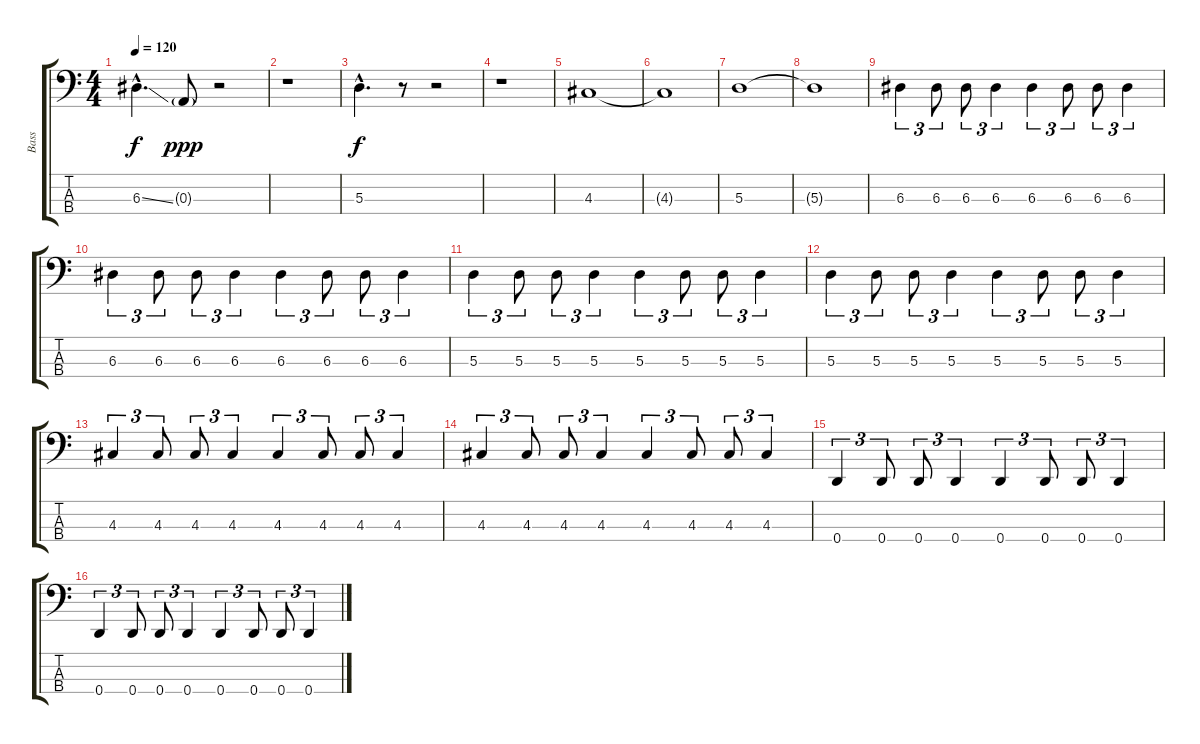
\track ("Bass" "Bass") {instrument electricbassfinger}
\staff {score tabs}
\tuning (G2 D2 A1 D1) {hide}
\ts (4 4)
\tempo 120
\clef f4
\ks c
6.3{ss hac}.4{d dy f} 0.3{g}.8{dy ppp} r.2 |
r.1 |
5.3{hac}.4{d dy f} r.8 r.2 |
r.1 |
4.3.1 |
4.3{t}.1 |
5.3.1 |
5.3{t}.1 |
6.3.4{tu (3 2)} 6.3.8{tu (3 2)} 6.3.8{tu (3 2)} 6.3.4{tu (3 2)} 6.3.4{tu (3 2)} 6.3.8{tu (3 2)} 6.3.8{tu (3 2)} 6.3.4{tu (3 2)} |
6.3.4{tu (3 2)} 6.3.8{tu (3 2)} 6.3.8{tu (3 2)} 6.3.4{tu (3 2)} 6.3.4{tu (3 2)} 6.3.8{tu (3 2)} 6.3.8{tu (3 2)} 6.3.4{tu (3 2)} |
5.3.4{tu (3 2)} 5.3.8{tu (3 2)} 5.3.8{tu (3 2)} 5.3.4{tu (3 2)} 5.3.4{tu (3 2)} 5.3.8{tu (3 2)} 5.3.8{tu (3 2)} 5.3.4{tu (3 2)} |
5.3.4{tu (3 2)} 5.3.8{tu (3 2)} 5.3.8{tu (3 2)} 5.3.4{tu (3 2)} 5.3.4{tu (3 2)} 5.3.8{tu (3 2)} 5.3.8{tu (3 2)} 5.3.4{tu (3 2)} |
4.3.4{tu (3 2)} 4.3.8{tu (3 2)} 4.3.8{tu (3 2)} 4.3.4{tu (3 2)} 4.3.4{tu (3 2)} 4.3.8{tu (3 2)} 4.3.8{tu (3 2)} 4.3.4{tu (3 2)} |
4.3.4{tu (3 2)} 4.3.8{tu (3 2)} 4.3.8{tu (3 2)} 4.3.4{tu (3 2)} 4.3.4{tu (3 2)} 4.3.8{tu (3 2)} 4.3.8{tu (3 2)} 4.3.4{tu (3 2)} |
0.4.4{tu (3 2)} 0.4.8{tu (3 2)} 0.4.8{tu (3 2)} 0.4.4{tu (3 2)} 0.4.4{tu (3 2)} 0.4.8{tu (3 2)} 0.4.8{tu (3 2)} 0.4.4{tu (3 2)} |
0.4.4{tu (3 2)} 0.4.8{tu (3 2)} 0.4.8{tu (3 2)} 0.4.4{tu (3 2)} 0.4.4{tu (3 2)} 0.4.8{tu (3 2)} 0.4.8{tu (3 2)} 0.4.4{tu (3 2)}
